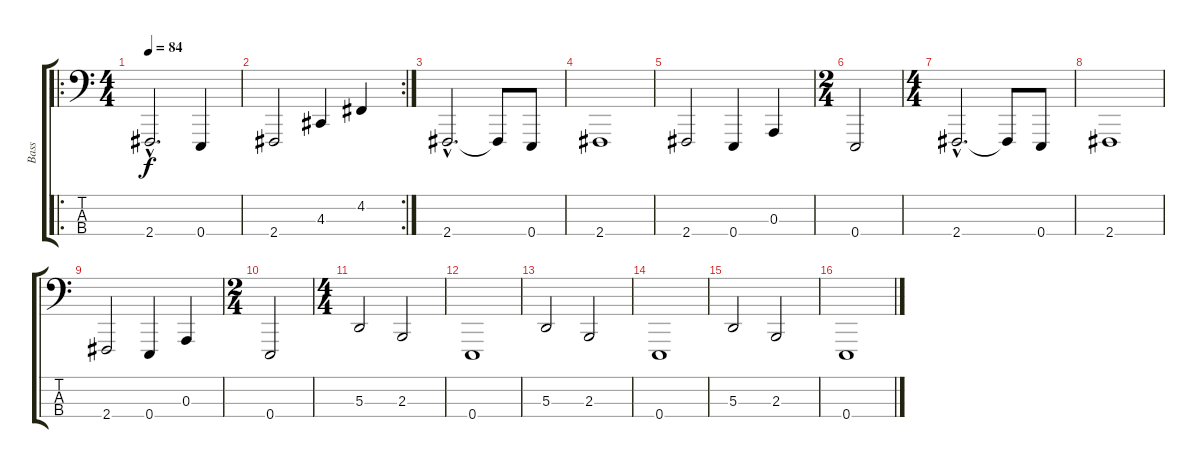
\track ("Bass" "Bass") {instrument viola}
\staff {score tabs}
\tuning (G2 D2 A1 E1) {hide}
\ro
\ts (4 4)
\tempo 84
\clef f4
\ks c
2.4{hac}.2{d dy f instrument viola} 0.4.4 |
\rc 2
2.4.2 4.3.4 4.2.4 |
2.4{hac}.2{d} 2.4{t}.8 0.4.8 |
2.4.1 |
2.4.2 0.4.4 0.3.4 |
\ts (2 4)
0.4.2 |
\ts (4 4)
2.4{hac}.2{d} 2.4{t}.8 0.4.8 |
2.4.1 |
2.4.2 0.4.4 0.3.4 |
\ts (2 4)
0.4.2 |
\ts (4 4)
5.3.2 2.3.2 |
0.4.1 |
5.3.2 2.3.2 |
0.4.1 |
5.3.2 2.3.2 |
0.4.1
